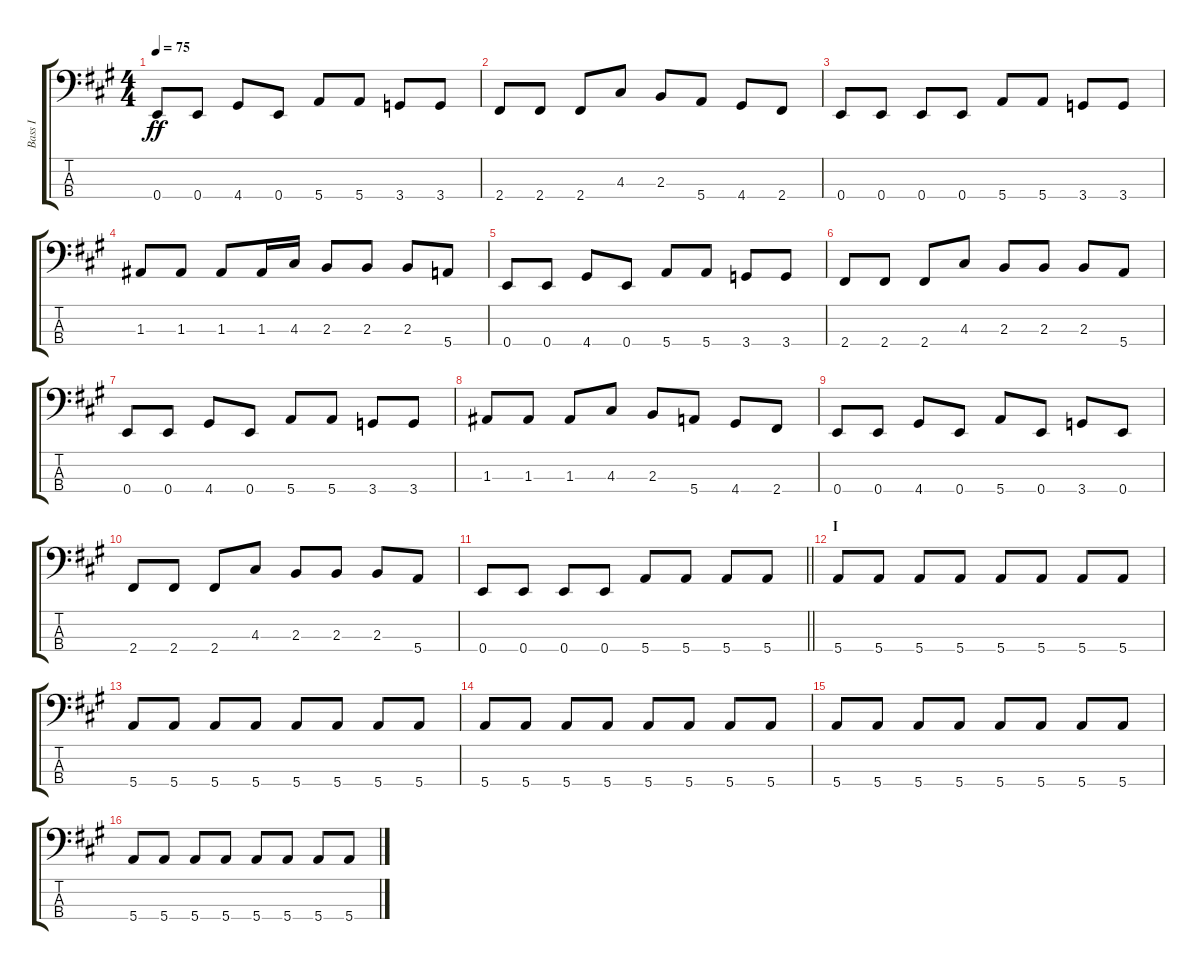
\track ("Bass I" "Bass I") {instrument electricbasspick}
\staff {score tabs}
\tuning (G2 D2 A1 E1) {hide}
\ts (4 4)
\tempo 75
\clef f4
\ks a
0.4.8{dy ff} 0.4.8 4.4.8 0.4.8 5.4.8 5.4.8 3.4.8 3.4.8 |
2.4.8 2.4.8 2.4.8 4.3.8 2.3.8 5.4.8 4.4.8 2.4.8 |
0.4.8 0.4.8 0.4.8 0.4.8 5.4.8 5.4.8 3.4.8 3.4.8 |
1.3.8 1.3.8 1.3.8 1.3.16 4.3.16 2.3.8 2.3.8 2.3.8 5.4.8 |
0.4.8 0.4.8 4.4.8 0.4.8 5.4.8 5.4.8 3.4.8 3.4.8 |
2.4.8 2.4.8 2.4.8 4.3.8 2.3.8 2.3.8 2.3.8 5.4.8 |
0.4.8 0.4.8 4.4.8 0.4.8 5.4.8 5.4.8 3.4.8 3.4.8 |
1.3.8 1.3.8 1.3.8 4.3.8 2.3.8 5.4.8 4.4.8 2.4.8 |
0.4.8 0.4.8 4.4.8 0.4.8 5.4.8 0.4.8 3.4.8 0.4.8 |
2.4.8 2.4.8 2.4.8 4.3.8 2.3.8 2.3.8 2.3.8 5.4.8 |
\barLineRight lightlight
0.4.8 0.4.8 0.4.8 0.4.8 5.4.8 5.4.8 5.4.8 5.4.8 |
\section ("" "I")
5.4.8 5.4.8 5.4.8 5.4.8 5.4.8 5.4.8 5.4.8 5.4.8 |
5.4.8 5.4.8 5.4.8 5.4.8 5.4.8 5.4.8 5.4.8 5.4.8 |
5.4.8 5.4.8 5.4.8 5.4.8 5.4.8 5.4.8 5.4.8 5.4.8 |
5.4.8 5.4.8 5.4.8 5.4.8 5.4.8 5.4.8 5.4.8 5.4.8 |
5.4.8 5.4.8 5.4.8 5.4.8 5.4.8 5.4.8 5.4.8 5.4.8
